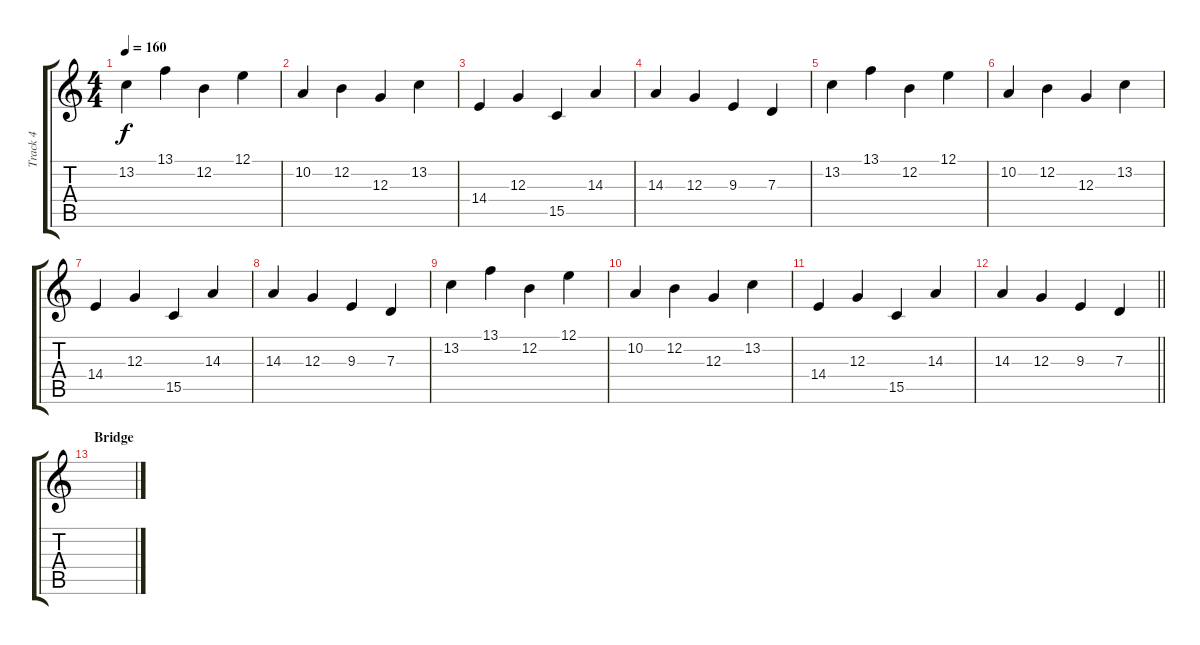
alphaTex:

\track ("Track 4" "Track 4") {instrument lead1square}
\staff {score tabs}
\tuning (E4 B3 G3 D3 A2 E2) {hide}
\ts (4 4)
\tempo 160
\clef g2
\ks c
13.2.4{dy f} 13.1.4 12.2.4 12.1.4 |
10.2.4 12.2.4 12.3.4 13.2.4 |
14.4.4 12.3.4 15.5.4 14.3.4 |
14.3.4 12.3.4 9.3.4 7.3.4 |
13.2.4 13.1.4 12.2.4 12.1.4 |
10.2.4 12.2.4 12.3.4 13.2.4 |
14.4.4 12.3.4 15.5.4 14.3.4 |
14.3.4 12.3.4 9.3.4 7.3.4 |
13.2.4 13.1.4 12.2.4 12.1.4 |
10.2.4 12.2.4 12.3.4 13.2.4 |
14.4.4 12.3.4 15.5.4 14.3.4 |
\barLineRight lightlight
14.3.4 12.3.4 9.3.4 7.3.4 |
\section ("" "Bridge")
